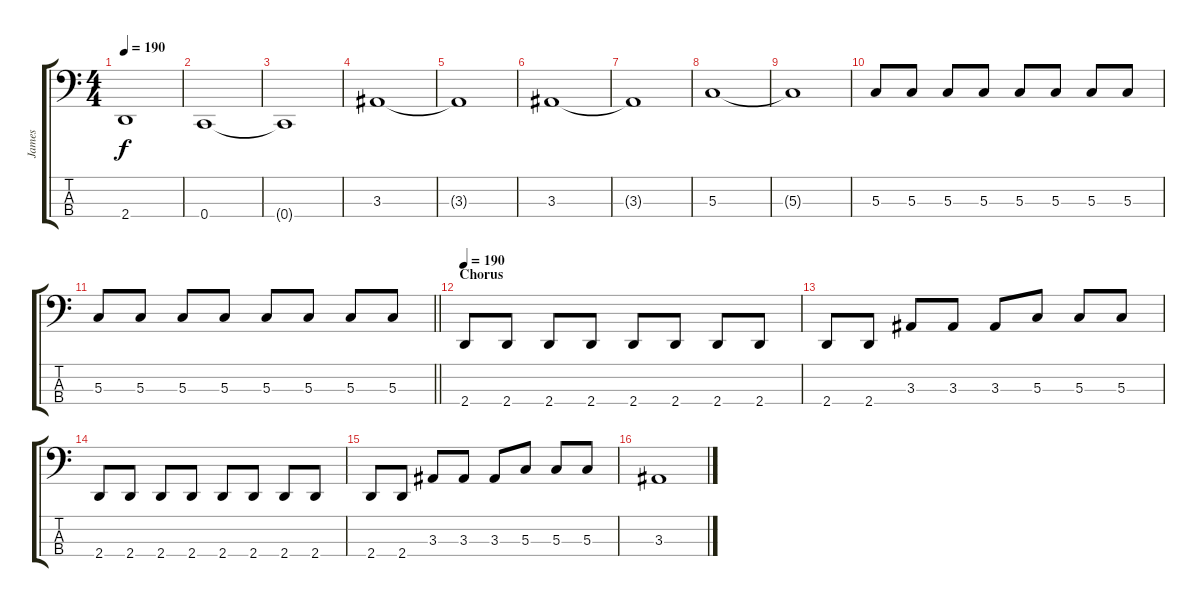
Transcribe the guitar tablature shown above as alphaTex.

\track ("James" "James") {instrument electricbasspick bank 255}
\staff {score tabs}
\tuning (F2 C2 G1 C1) {hide}
\ts (4 4)
\tempo 190
\clef f4
\ks c
2.4{t}.1{dy f} |
0.4.1 |
0.4{t}.1 |
3.3.1 |
3.3{t}.1 |
3.3.1 |
3.3{t}.1 |
5.3.1 |
5.3{t}.1 |
5.3.8 5.3.8 5.3.8 5.3.8 5.3.8 5.3.8 5.3.8 5.3.8 |
\barLineRight lightlight
5.3.8 5.3.8 5.3.8 5.3.8 5.3.8 5.3.8 5.3.8 5.3.8 |
\section ("" "Chorus")
\tempo 190
2.4.8 2.4.8 2.4.8 2.4.8 2.4.8 2.4.8 2.4.8 2.4.8 |
2.4.8 2.4.8 3.3.8 3.3.8 3.3.8 5.3.8 5.3.8 5.3.8 |
2.4.8 2.4.8 2.4.8 2.4.8 2.4.8 2.4.8 2.4.8 2.4.8 |
2.4.8 2.4.8 3.3.8 3.3.8 3.3.8 5.3.8 5.3.8 5.3.8 |
3.3.1
